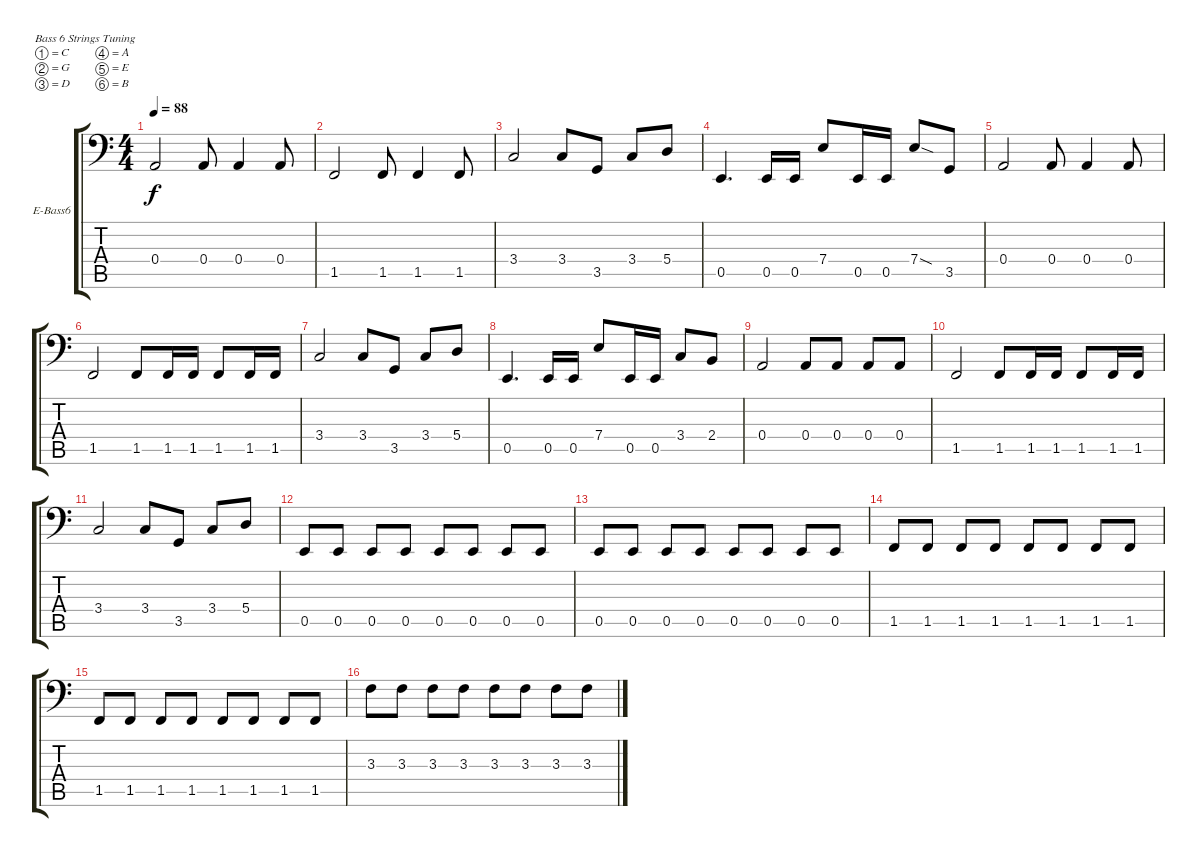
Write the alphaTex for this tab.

\defaultSystemsLayout 4
\bracketExtendMode groupsimilarinstruments
\firstSystemTrackNameOrientation horizontal
\otherSystemsTrackNameOrientation horizontal
\track ("Electric Bass" "E-Bass6") {instrument electricbassfinger}
\staff {score tabs}
\tuning (C3 G2 D2 A1 E1 B0)
\ts (4 4)
\tempo 88
\clef f4
\ks c
0.4.2{dy f} 0.4.8 0.4.4 0.4.8 |
1.5.2 1.5.8 1.5.4 1.5.8 |
3.4.2 3.4.8 3.5.8 3.4.8 5.4.8 |
0.5.4{d} 0.5.16 0.5.16 7.4.8 0.5.16 0.5.16 7.4{sod}.8 3.5.8 |
0.4.2 0.4.8 0.4.4 0.4.8 |
1.5.2 1.5.8 1.5.16 1.5.16 1.5.8 1.5.16 1.5.16 |
3.4.2 3.4.8 3.5.8 3.4.8 5.4.8 |
0.5.4{d} 0.5.16 0.5.16 7.4.8 0.5.16 0.5.16 3.4.8 2.4.8 |
0.4.2 0.4.8 0.4.8 0.4.8 0.4.8 |
1.5.2 1.5.8 1.5.16 1.5.16 1.5.8 1.5.16 1.5.16 |
3.4.2 3.4.8 3.5.8 3.4.8 5.4.8 |
0.5.8 0.5.8 0.5.8 0.5.8 0.5.8 0.5.8 0.5.8 0.5.8 |
0.5.8 0.5.8 0.5.8 0.5.8 0.5.8 0.5.8 0.5.8 0.5.8 |
1.5.8 1.5.8 1.5.8 1.5.8 1.5.8 1.5.8 1.5.8 1.5.8 |
1.5.8 1.5.8 1.5.8 1.5.8 1.5.8 1.5.8 1.5.8 1.5.8 |
3.3.8 3.3.8 3.3.8 3.3.8 3.3.8 3.3.8 3.3.8 3.3.8
